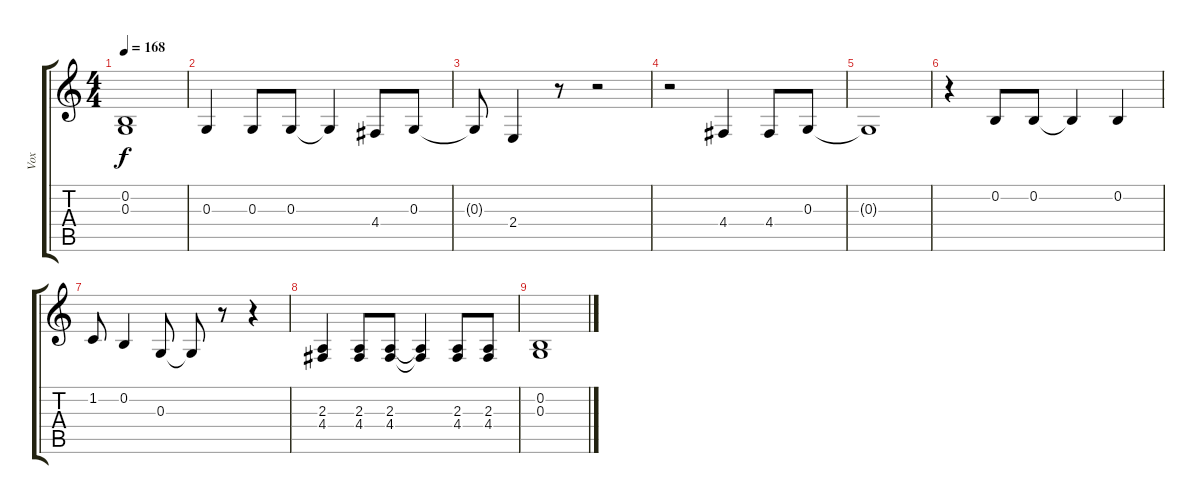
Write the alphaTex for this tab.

\track ("Vox" "Vox") {mute instrument synthvoice}
\staff {score tabs}
\tuning (E4 B3 G3 D3 A2 E2) {hide}
\ts (4 4)
\tempo 168
\clef g2
\ks c
(0.2 0.3).1{dy f} |
0.3.4 0.3.8 0.3.8 0.3{t}.4 4.4.8 0.3.8 |
0.3{t}.8 2.4.4 r.8 r.2 |
r.2 4.4.4 4.4.8 0.3.8 |
0.3{t}.1 |
r.4 0.2.8 0.2.8 0.2{t}.4 0.2.4 |
1.2.8 0.2.4 0.3.8 0.3{t}.8 r.8 r.4 |
(2.3 4.4).4 (2.3 4.4).8 (2.3 4.4).8 (2.3{t} 4.4{t}).4 (2.3 4.4).8 (2.3 4.4).8 |
(0.2 0.3).1
